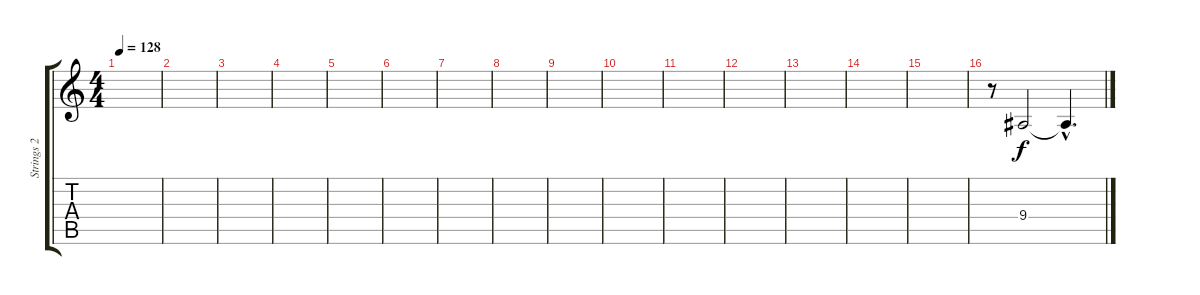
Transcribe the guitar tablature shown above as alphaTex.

\track ("Strings 2" "Strings 2") {instrument stringensemble1}
\staff {score tabs}
\tuning (Eb4 Bb3 Gb3 Db3 Ab2 Eb2) {hide}
\ts (4 4)
\tempo 128
\clef g2
\ks c
|
|
|
|
|
|
|
|
|
|
|
|
|
|
|
r.8{volume 14 balance 8} 9.4.2 9.4{hac t}.4{d}
